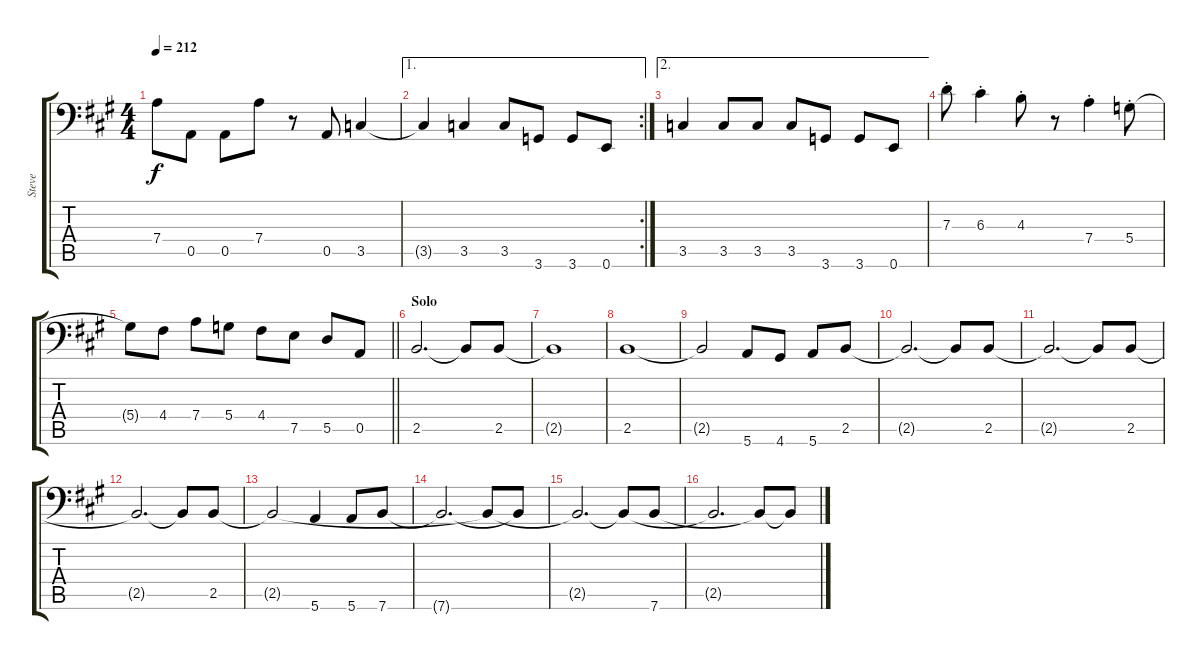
\track ("Steve" "Steve") {instrument electricbassfinger}
\staff {score tabs}
\tuning (E4 B3 G2 D2 A1 E1) {hide}
\ts (4 4)
\tempo 212
\clef f4
\ks a
7.4.8{dy f} 0.5.8 0.5.8 7.4.8 r.8 0.5.8 3.5.4 |
\ae 1
\rc 2
3.5{t}.4 3.5.4 3.5.8 3.6.8 3.6.8 0.6.8 |
\ae 2
3.5.4 3.5.8 3.5.8 3.5.8 3.6.8 3.6.8 0.6.8 |
7.3{st}.8 6.3{st}.4 4.3{st}.8 r.8 7.4{st}.4 5.4{st}.8 |
\barLineRight lightlight
5.4{t}.8 4.4.8 7.4.8 5.4.8 4.4.8 7.5.8 5.5.8 0.5.8 |
\section ("" "Solo")
2.5.2{d} 2.5{t}.8 2.5.8 |
2.5{t}.1 |
2.5.1 |
2.5{t}.2 5.6.8 4.6.8 5.6.8 2.5.8 |
2.5{t}.2{d} 2.5{t}.8 2.5.8 |
2.5{t}.2{d} 2.5{t}.8 2.5.8 |
2.5{t}.2{d} 2.5{t}.8 2.5.8 |
2.5{t}.2 5.6.4 5.6.8 7.6.8 |
7.6{t}.2{d} 2.5{t}.8 7.6{t}.8 |
2.5{t}.2{d} 2.5{t}.8 7.6.8 |
2.5{t}.2{d} 7.6{t}.8 7.6{t}.8
